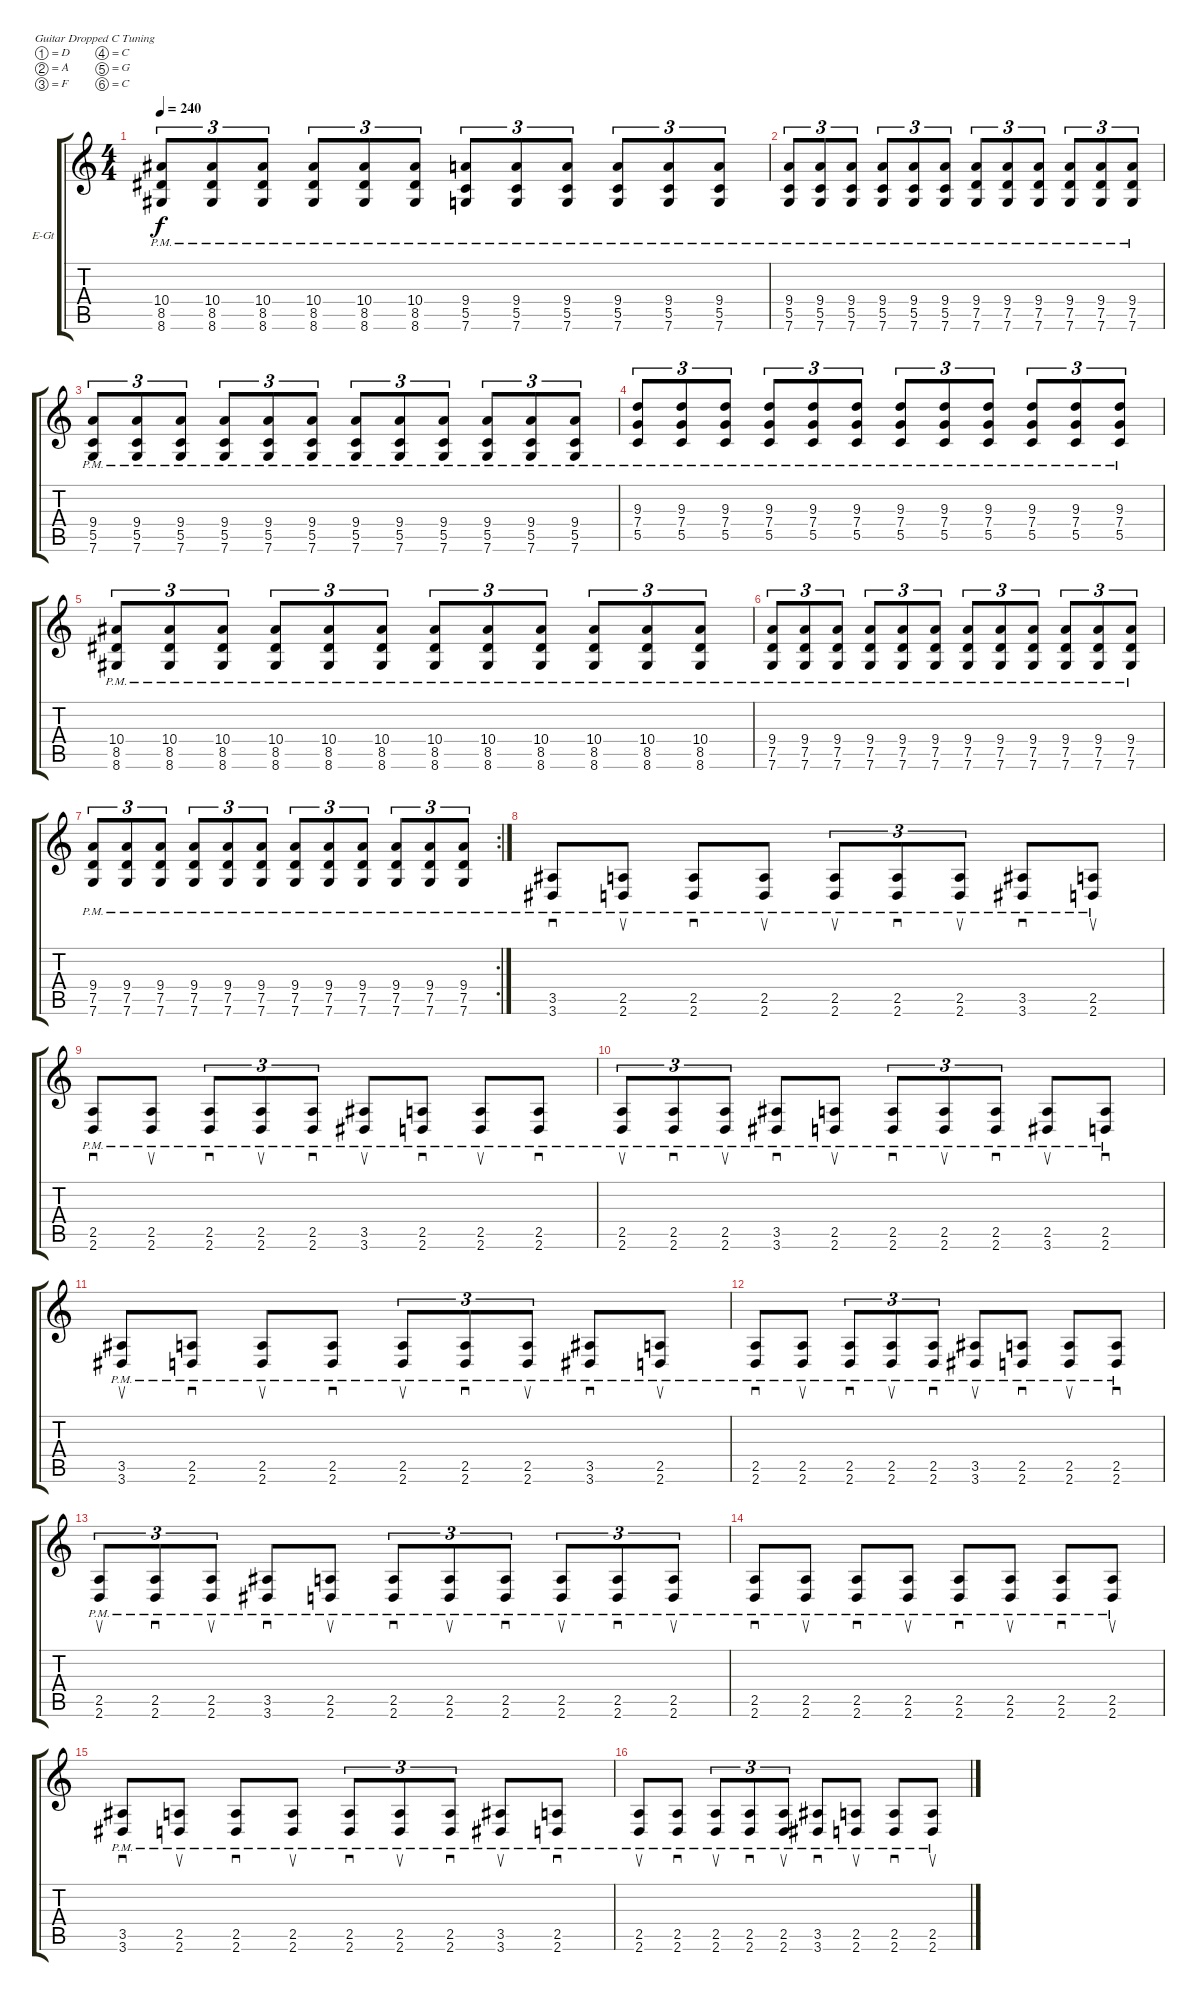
\bracketExtendMode groupsimilarinstruments
\firstSystemTrackNameOrientation horizontal
\otherSystemsTrackNameOrientation horizontal
\track ("Electric Guitar 1" "E-Gt") {instrument distortionguitar}
\staff {score tabs}
\tuning (D4 A3 F3 C3 G2 C2)
\ts (4 4)
\tempo 240
\clef g2
\ks c
(10.4{pm} 8.5{pm} 8.6).8{tu (3 2) dy f} (10.4{pm} 8.5{pm} 8.6).8{tu (3 2)} (10.4{pm} 8.5{pm} 8.6).8{tu (3 2)} (10.4{pm} 8.5{pm} 8.6).8{tu (3 2)} (10.4{pm} 8.5{pm} 8.6).8{tu (3 2)} (10.4{pm} 8.5{pm} 8.6).8{tu (3 2)} (9.4{pm} 5.5{pm} 7.6).8{tu (3 2)} (9.4{pm} 5.5{pm} 7.6).8{tu (3 2)} (9.4{pm} 5.5{pm} 7.6).8{tu (3 2)} (9.4{pm} 5.5{pm} 7.6).8{tu (3 2)} (9.4{pm} 5.5{pm} 7.6).8{tu (3 2)} (9.4{pm} 5.5{pm} 7.6).8{tu (3 2)} |
(9.4{pm} 5.5{pm} 7.6).8{tu (3 2)} (9.4{pm} 5.5{pm} 7.6).8{tu (3 2)} (9.4{pm} 5.5{pm} 7.6).8{tu (3 2)} (9.4{pm} 5.5{pm} 7.6).8{tu (3 2)} (9.4{pm} 5.5{pm} 7.6).8{tu (3 2)} (9.4{pm} 5.5{pm} 7.6).8{tu (3 2)} (9.4{pm} 7.5{pm} 7.6).8{tu (3 2)} (9.4{pm} 7.5{pm} 7.6).8{tu (3 2)} (9.4{pm} 7.5{pm} 7.6).8{tu (3 2)} (9.4{pm} 7.5{pm} 7.6).8{tu (3 2)} (9.4{pm} 7.5{pm} 7.6).8{tu (3 2)} (9.4{pm} 7.5{pm} 7.6).8{tu (3 2)} |
(9.4{pm} 5.5{pm} 7.6).8{tu (3 2)} (9.4{pm} 5.5{pm} 7.6).8{tu (3 2)} (9.4{pm} 5.5{pm} 7.6).8{tu (3 2)} (9.4{pm} 5.5{pm} 7.6).8{tu (3 2)} (9.4{pm} 5.5{pm} 7.6).8{tu (3 2)} (9.4{pm} 5.5{pm} 7.6).8{tu (3 2)} (9.4{pm} 5.5{pm} 7.6).8{tu (3 2)} (9.4{pm} 5.5{pm} 7.6).8{tu (3 2)} (9.4{pm} 5.5{pm} 7.6).8{tu (3 2)} (9.4{pm} 5.5{pm} 7.6).8{tu (3 2)} (9.4{pm} 5.5{pm} 7.6).8{tu (3 2)} (9.4{pm} 5.5{pm} 7.6).8{tu (3 2)} |
(9.3{pm} 7.4{pm} 5.5).8{tu (3 2)} (9.3{pm} 7.4{pm} 5.5).8{tu (3 2)} (9.3{pm} 7.4{pm} 5.5).8{tu (3 2)} (9.3{pm} 7.4{pm} 5.5).8{tu (3 2)} (9.3{pm} 7.4{pm} 5.5).8{tu (3 2)} (9.3{pm} 7.4{pm} 5.5).8{tu (3 2)} (9.3{pm} 7.4{pm} 5.5).8{tu (3 2)} (9.3{pm} 7.4{pm} 5.5).8{tu (3 2)} (9.3{pm} 7.4{pm} 5.5).8{tu (3 2)} (9.3{pm} 7.4{pm} 5.5).8{tu (3 2)} (9.3{pm} 7.4{pm} 5.5).8{tu (3 2)} (9.3{pm} 7.4{pm} 5.5).8{tu (3 2)} |
(10.4{pm} 8.5{pm} 8.6).8{tu (3 2)} (10.4{pm} 8.5{pm} 8.6).8{tu (3 2)} (10.4{pm} 8.5{pm} 8.6).8{tu (3 2)} (10.4{pm} 8.5{pm} 8.6).8{tu (3 2)} (10.4{pm} 8.5{pm} 8.6).8{tu (3 2)} (10.4{pm} 8.5{pm} 8.6).8{tu (3 2)} (10.4{pm} 8.5{pm} 8.6).8{tu (3 2)} (10.4{pm} 8.5{pm} 8.6).8{tu (3 2)} (10.4{pm} 8.5{pm} 8.6).8{tu (3 2)} (10.4{pm} 8.5{pm} 8.6).8{tu (3 2)} (10.4{pm} 8.5{pm} 8.6).8{tu (3 2)} (10.4{pm} 8.5{pm} 8.6).8{tu (3 2)} |
(9.4{pm} 7.5{pm} 7.6).8{tu (3 2)} (9.4{pm} 7.5{pm} 7.6).8{tu (3 2)} (9.4{pm} 7.5{pm} 7.6).8{tu (3 2)} (9.4{pm} 7.5{pm} 7.6).8{tu (3 2)} (9.4{pm} 7.5{pm} 7.6).8{tu (3 2)} (9.4{pm} 7.5{pm} 7.6).8{tu (3 2)} (9.4{pm} 7.5{pm} 7.6).8{tu (3 2)} (9.4{pm} 7.5{pm} 7.6).8{tu (3 2)} (9.4{pm} 7.5{pm} 7.6).8{tu (3 2)} (9.4{pm} 7.5{pm} 7.6).8{tu (3 2)} (9.4{pm} 7.5{pm} 7.6).8{tu (3 2)} (9.4{pm} 7.5{pm} 7.6).8{tu (3 2)} |
\rc 2
(9.4{pm} 7.5{pm} 7.6).8{tu (3 2)} (9.4{pm} 7.5{pm} 7.6).8{tu (3 2)} (9.4{pm} 7.5{pm} 7.6).8{tu (3 2)} (9.4{pm} 7.5{pm} 7.6).8{tu (3 2)} (9.4{pm} 7.5{pm} 7.6).8{tu (3 2)} (9.4{pm} 7.5{pm} 7.6).8{tu (3 2)} (9.4{pm} 7.5{pm} 7.6).8{tu (3 2)} (9.4{pm} 7.5{pm} 7.6).8{tu (3 2)} (9.4{pm} 7.5{pm} 7.6).8{tu (3 2)} (9.4{pm} 7.5{pm} 7.6).8{tu (3 2)} (9.4{pm} 7.5{pm} 7.6).8{tu (3 2)} (9.4{pm} 7.5{pm} 7.6).8{tu (3 2)} |
(3.6{pm} 3.5{pm}).8{sd} (2.6{pm} 2.5{pm}).8{su} (2.6{pm} 2.5{pm}).8{sd} (2.6{pm} 2.5{pm}).8{su} (2.6{pm} 2.5{pm}).8{su tu (3 2)} (2.6{pm} 2.5{pm}).8{sd tu (3 2)} (2.6{pm} 2.5{pm}).8{su tu (3 2)} (3.6{pm} 3.5{pm}).8{sd} (2.6{pm} 2.5{pm}).8{su} |
(2.6{pm} 2.5{pm}).8{sd} (2.6{pm} 2.5{pm}).8{su} (2.6{pm} 2.5{pm}).8{sd tu (3 2)} (2.6{pm} 2.5{pm}).8{su tu (3 2)} (2.6{pm} 2.5{pm}).8{sd tu (3 2)} (3.6{pm} 3.5{pm}).8{su} (2.6{pm} 2.5{pm}).8{sd} (2.6{pm} 2.5{pm}).8{su} (2.6{pm} 2.5{pm}).8{sd} |
(2.6{pm} 2.5{pm}).8{su tu (3 2)} (2.6{pm} 2.5{pm}).8{sd tu (3 2)} (2.6{pm} 2.5{pm}).8{su tu (3 2)} (3.6{pm} 3.5{pm}).8{sd} (2.6{pm} 2.5{pm}).8{su} (2.6{pm} 2.5{pm}).8{sd tu (3 2)} (2.6{pm} 2.5{pm}).8{su tu (3 2)} (2.6{pm} 2.5{pm}).8{sd tu (3 2)} (3.6{pm} 2.5{pm}).8{su} (2.6{pm} 2.5{pm}).8{sd} |
(3.6{pm} 3.5{pm}).8{su} (2.6{pm} 2.5{pm}).8{sd} (2.6{pm} 2.5{pm}).8{su} (2.6{pm} 2.5{pm}).8{sd} (2.6{pm} 2.5{pm}).8{su tu (3 2)} (2.6{pm} 2.5{pm}).8{sd tu (3 2)} (2.6{pm} 2.5{pm}).8{su tu (3 2)} (3.6{pm} 3.5{pm}).8{sd} (2.6{pm} 2.5{pm}).8{su} |
(2.6{pm} 2.5{pm}).8{sd} (2.6{pm} 2.5{pm}).8{su} (2.6{pm} 2.5{pm}).8{sd tu (3 2)} (2.6{pm} 2.5{pm}).8{su tu (3 2)} (2.6{pm} 2.5{pm}).8{sd tu (3 2)} (3.6{pm} 3.5{pm}).8{su} (2.6{pm} 2.5{pm}).8{sd} (2.6{pm} 2.5{pm}).8{su} (2.6{pm} 2.5{pm}).8{sd} |
(2.6{pm} 2.5{pm}).8{su tu (3 2)} (2.6{pm} 2.5{pm}).8{sd tu (3 2)} (2.6{pm} 2.5{pm}).8{su tu (3 2)} (3.6{pm} 3.5{pm}).8{sd} (2.6{pm} 2.5{pm}).8{su} (2.6{pm} 2.5{pm}).8{sd tu (3 2)} (2.6{pm} 2.5{pm}).8{su tu (3 2)} (2.6{pm} 2.5{pm}).8{sd tu (3 2)} (2.5{pm} 2.6{pm}).8{su tu (3 2)} (2.5{pm} 2.6{pm}).8{sd tu (3 2)} (2.6{pm} 2.5{pm}).8{su tu (3 2)} |
(2.5{pm} 2.6{pm}).8{sd} (2.5{pm} 2.6{pm}).8{su} (2.5{pm} 2.6{pm}).8{sd} (2.5{pm} 2.6{pm}).8{su} (2.5{pm} 2.6{pm}).8{sd} (2.5{pm} 2.6{pm}).8{su} (2.5{pm} 2.6{pm}).8{sd} (2.5{pm} 2.6{pm}).8{su} |
(3.6{pm} 3.5{pm}).8{sd} (2.6{pm} 2.5{pm}).8{su} (2.6{pm} 2.5{pm}).8{sd} (2.6{pm} 2.5{pm}).8{su} (2.6{pm} 2.5{pm}).8{sd tu (3 2)} (2.6{pm} 2.5{pm}).8{su tu (3 2)} (2.6{pm} 2.5{pm}).8{sd tu (3 2)} (3.6{pm} 3.5{pm}).8{su} (2.6{pm} 2.5{pm}).8{sd} |
(2.6{pm} 2.5{pm}).8{su} (2.6{pm} 2.5{pm}).8{sd} (2.6{pm} 2.5{pm}).8{su tu (3 2)} (2.6{pm} 2.5{pm}).8{sd tu (3 2)} (2.6{pm} 2.5{pm}).8{su tu (3 2)} (3.6{pm} 3.5{pm}).8{sd} (2.6{pm} 2.5{pm}).8{su} (2.6{pm} 2.5{pm}).8{sd} (2.6{pm} 2.5{pm}).8{su}
